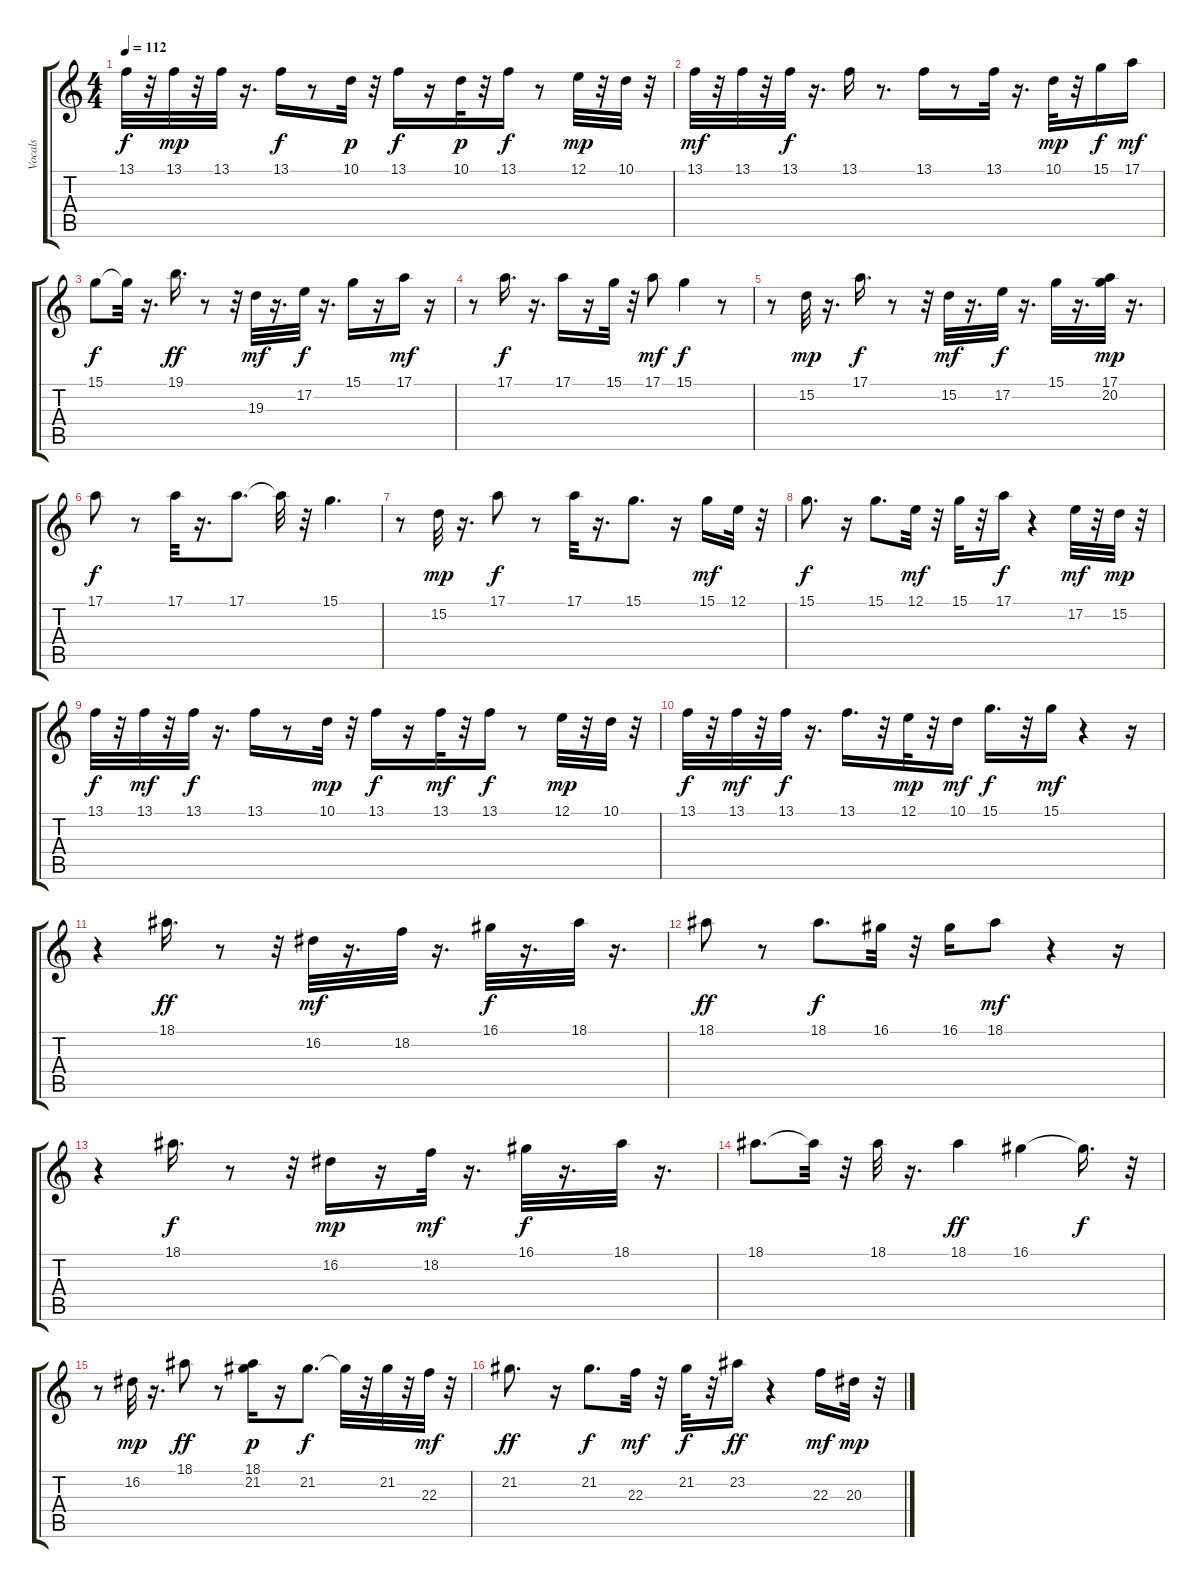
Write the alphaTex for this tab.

\track ("Vocals" "Vocals") {instrument lead8bassandlead}
\staff {score tabs}
\tuning (E4 B3 G3 D3 A2 E2) {hide}
\ts (4 4)
\tempo 112
\clef g2
\ks c
13.1.32{dy f} r.32 13.1.32{dy mp} r.32 13.1.32 r.16{d} 13.1.16{dy f} r.8 10.1.32{dy p} r.32 13.1.16{dy f} r.16 10.1.32{dy p} r.32 13.1.16{dy f} r.8 12.1.32{dy mp} r.32 10.1.32 r.32 |
13.1.32{dy mf} r.32 13.1.32 r.32 13.1.32{dy f} r.16{d} 13.1.16 r.8{d} 13.1.16 r.8 13.1.32 r.16{d} 10.1.32{dy mp} r.32 15.1.16{dy f} 17.1.16{dy mf} |
15.1.8{dy f} 15.1{t}.32 r.16{d} 19.1.16{d dy ff} r.8 r.32 19.3.32{dy mf} r.16{d} 17.2.32{dy f} r.16{d} 15.1.16 r.16 17.1.16{dy mf} r.16 |
r.8 17.1.16{d dy f} r.16{d} 17.1.16 r.16 15.1.32 r.32 17.1.8{dy mf} 15.1.4{dy f} r.8 |
r.8 15.2.32{dy mp} r.16{d} 17.1.16{d dy f} r.8 r.32 15.2.32{dy mf} r.16{d} 17.2.32{dy f} r.16{d} 15.1.32 r.16{d} (17.1 20.2).32{dy mp} r.16{d} |
17.1.8{dy f} r.8 17.1.32 r.16{d} 17.1.8{d} 17.1{t}.32 r.32 15.1.4{d} |
r.8 15.2.32{dy mp} r.16{d} 17.1.8{dy f} r.8 17.1.32 r.16{d} 15.1.8{d} r.16 15.1.16{dy mf} 12.1.32 r.32 |
15.1.8{d dy f} r.16 15.1.8{d} 12.1.32{dy mf} r.32 15.1.32 r.32 17.1.16{dy f} r.4 17.2.32{dy mf} r.32 15.2.32{dy mp} r.32 |
13.1.32{dy f} r.32 13.1.32{dy mf} r.32 13.1.32{dy f} r.16{d} 13.1.16 r.8 10.1.32{dy mp} r.32 13.1.16{dy f} r.16 13.1.32{dy mf} r.32 13.1.16{dy f} r.8 12.1.32{dy mp} r.32 10.1.32 r.32 |
13.1.32{dy f} r.32 13.1.32{dy mf} r.32 13.1.32{dy f} r.16{d} 13.1.16{d} r.32 12.1.32{dy mp} r.32 10.1.16{dy mf} 15.1.16{d dy f} r.32 15.1.16{dy mf} r.4 r.16 |
r.4 18.1.16{d dy ff} r.8 r.32 16.2.32{dy mf} r.16{d} 18.2.32 r.16{d} 16.1.32{dy f} r.16{d} 18.1.32 r.16{d} |
18.1.8{dy ff} r.8 18.1.8{d dy f} 16.1.32 r.32 16.1.16 18.1.8{dy mf} r.4 r.16 |
r.4 18.1.16{d dy f} r.8 r.32 16.2.16{dy mp} r.16 18.2.32{dy mf} r.16{d} 16.1.32{dy f} r.16{d} 18.1.32 r.16{d} |
18.1.8{d} 18.1{t}.32 r.32 18.1.32 r.16{d} 18.1.4{dy ff} 16.1.4 16.1{t}.16{d dy f} r.32 |
r.8 16.2.32{dy mp} r.16{d} 18.1.8{dy ff} r.8 (18.1 21.2).16{dy p} r.16 21.2.8{d dy f} 21.2{t}.32 r.32 21.2.32 r.32 22.3.32{dy mf} r.32 |
21.2.8{d dy ff} r.16 21.2.8{d dy f} 22.3.32{dy mf} r.32 21.2.32{dy f} r.32 23.2.16{dy ff} r.4 22.3.16{dy mf} 20.3.32{dy mp} r.32
